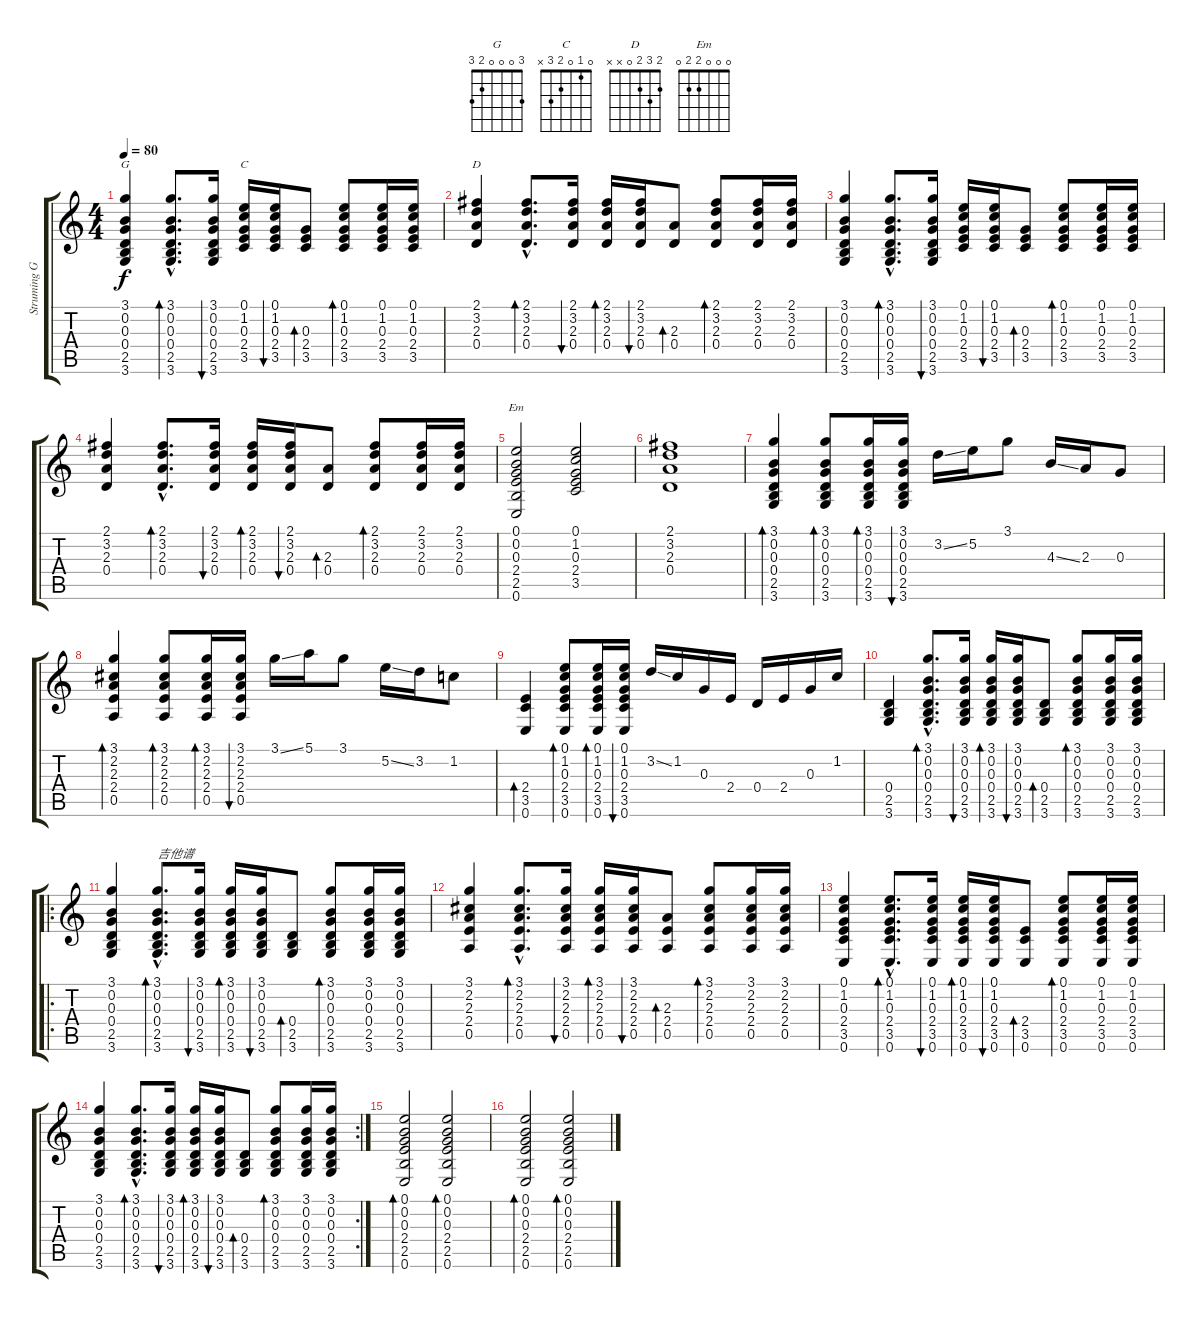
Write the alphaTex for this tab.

\track ("Struming Guitar" "Struming G") {instrument acousticguitarsteel}
\staff {score tabs}
\tuning (E4 B3 G3 D3 A2 E2) {hide}
\chord ("G" 3 0 0 0 2 3)
\chord ("C" 0 1 0 2 3 x)
\chord ("D" 2 3 2 0 x x)
\chord ("Em" 0 0 0 2 2 0)
\ts (4 4)
\tempo 80
\clef g2
\ks c
(3.1 0.2 0.3 0.4 2.5 3.6).4{ch "G" dy f} (3.1{hac} 0.2{hac} 0.3{hac} 0.4{hac} 2.5{hac} 3.6{hac}).8{d bd 30} (3.1 0.2 0.3 0.4 2.5 3.6).16{bu 30} (0.1 1.2 0.3 2.4 3.5).16{ch "C"} (0.1 1.2 0.3 2.4 3.5).16{bu 30} (0.3 2.4 3.5).8{bd 30} (0.1 1.2 0.3 2.4 3.5).8{bd 30} (0.1 1.2 0.3 2.4 3.5).16 (0.1 1.2 0.3 2.4 3.5).16 |
(2.1 3.2 2.3 0.4).4{ch "D"} (2.1{hac} 3.2{hac} 2.3{hac} 0.4{hac}).8{d bd 30} (2.1 3.2 2.3 0.4).16{bu 30} (2.1 3.2 2.3 0.4).16{bd 30} (2.1 3.2 2.3 0.4).16{bu 30} (2.3 0.4).8{bd 30} (2.1 3.2 2.3 0.4).8{bd 30} (2.1 3.2 2.3 0.4).16 (2.1 3.2 2.3 0.4).16 |
(3.1 0.2 0.3 0.4 2.5 3.6).4 (3.1{hac} 0.2{hac} 0.3{hac} 0.4{hac} 2.5{hac} 3.6{hac}).8{d bd 30} (3.1 0.2 0.3 0.4 2.5 3.6).16{bu 30} (0.1 1.2 0.3 2.4 3.5).16 (0.1 1.2 0.3 2.4 3.5).16{bu 30} (0.3 2.4 3.5).8{bd 30} (0.1 1.2 0.3 2.4 3.5).8{bd 30} (0.1 1.2 0.3 2.4 3.5).16 (0.1 1.2 0.3 2.4 3.5).16 |
(2.1 3.2 2.3 0.4).4 (2.1{hac} 3.2{hac} 2.3{hac} 0.4{hac}).8{d bd 30} (2.1 3.2 2.3 0.4).16{bu 30} (2.1 3.2 2.3 0.4).16{bd 30} (2.1 3.2 2.3 0.4).16{bu 30} (2.3 0.4).8{bd 30} (2.1 3.2 2.3 0.4).8{bd 30} (2.1 3.2 2.3 0.4).16 (2.1 3.2 2.3 0.4).16 |
(0.1 0.2 0.3 2.4 2.5 0.6).2{ch "Em"} (0.1 1.2 0.3 2.4 3.5).2 |
(2.1 3.2 2.3 0.4).1 |
(3.1 0.2 0.3 0.4 2.5 3.6).4{bd 120} (3.1 0.2 0.3 0.4 2.5 3.6).8{bd 60} (3.1 0.2 0.3 0.4 2.5 3.6).16{bd 60} (3.1 0.2 0.3 0.4 2.5 3.6).16{bu 60} 3.2{ss}.16 5.2.16 3.1.8 4.3{ss}.16 2.3.16 0.3.8 |
(3.1 2.2 2.3 2.4 0.5).4{bd 120} (3.1 2.2 2.3 2.4 0.5).8{bd 60} (3.1 2.2 2.3 2.4 0.5).16{bd 60} (3.1 2.2 2.3 2.4 0.5).16{bu 60} 3.1{ss}.16 5.1.16 3.1.8 5.2{ss}.16 3.2.16 1.2.8 |
(2.4 3.5 0.6).4{bd 60} (0.1 1.2 0.3 2.4 3.5 0.6).8{bd 60} (0.1 1.2 0.3 2.4 3.5 0.6).16{bd 60} (0.1 1.2 0.3 2.4 3.5 0.6).16{bu 60} 3.2{ss}.16 1.2.16 0.3.16 2.4.16 0.4.16 2.4.16 0.3.16 1.2.16 |
(0.4 2.5 3.6).4 (3.1{hac} 0.2{hac} 0.3{hac} 0.4{hac} 2.5{hac} 3.6{hac}).8{d bd 30} (3.1 0.2 0.3 0.4 2.5 3.6).16{bu 30} (3.1 0.2 0.3 0.4 2.5 3.6).16{bd 30} (3.1 0.2 0.3 0.4 2.5 3.6).16{bu 30} (0.4 2.5 3.6).8{bd 30} (3.1 0.2 0.3 0.4 2.5 3.6).8{bd 30} (3.1 0.2 0.3 0.4 2.5 3.6).16 (3.1 0.2 0.3 0.4 2.5 3.6).16 |
\ro
(3.1 0.2 0.3 0.4 2.5 3.6).4 (3.1{hac} 0.2{hac} 0.3{hac} 0.4{hac} 2.5{hac} 3.6{hac}).8{d bd 30 txt "吉他谱"} (3.1 0.2 0.3 0.4 2.5 3.6).16{bu 30} (3.1 0.2 0.3 0.4 2.5 3.6).16{bd 30} (3.1 0.2 0.3 0.4 2.5 3.6).16{bu 30} (0.4 2.5 3.6).8{bd 30} (3.1 0.2 0.3 0.4 2.5 3.6).8{bd 30} (3.1 0.2 0.3 0.4 2.5 3.6).16 (3.1 0.2 0.3 0.4 2.5 3.6).16 |
(3.1 2.2 2.3 2.4 0.5).4 (3.1{hac} 2.2{hac} 2.3{hac} 2.4{hac} 0.5{hac}).8{d bd 30} (3.1 2.2 2.3 2.4 0.5).16{bu 30} (3.1 2.2 2.3 2.4 0.5).16{bd 30} (3.1 2.2 2.3 2.4 0.5).16{bu 30} (2.3 2.4 0.5).8{bd 30} (3.1 2.2 2.3 2.4 0.5).8{bd 30} (3.1 2.2 2.3 2.4 0.5).16 (3.1 2.2 2.3 2.4 0.5).16 |
(0.1 1.2 0.3 2.4 3.5 0.6).4 (0.1{hac} 1.2{hac} 0.3{hac} 2.4{hac} 3.5{hac} 0.6{hac}).8{d bd 30} (0.1 1.2 0.3 2.4 3.5 0.6).16{bu 30} (0.1 1.2 0.3 2.4 3.5 0.6).16{bd 30} (0.1 1.2 0.3 2.4 3.5 0.6).16{bu 30} (2.4 3.5 0.6).8{bd 30} (0.1 1.2 0.3 2.4 3.5 0.6).8{bd 30} (0.1 1.2 0.3 2.4 3.5 0.6).16 (0.1 1.2 0.3 2.4 3.5 0.6).16 |
\rc 2
(3.1 0.2 0.3 0.4 2.5 3.6).4 (3.1{hac} 0.2{hac} 0.3{hac} 0.4{hac} 2.5{hac} 3.6{hac}).8{d bd 30} (3.1 0.2 0.3 0.4 2.5 3.6).16{bu 30} (3.1 0.2 0.3 0.4 2.5 3.6).16{bd 30} (3.1 0.2 0.3 0.4 2.5 3.6).16{bu 30} (0.4 2.5 3.6).8{bd 30} (3.1 0.2 0.3 0.4 2.5 3.6).8{bd 30} (3.1 0.2 0.3 0.4 2.5 3.6).16 (3.1 0.2 0.3 0.4 2.5 3.6).16 |
(0.1 0.2 0.3 2.4 2.5 0.6).2{bd 120} (0.1 0.2 0.3 2.4 2.5 0.6).2{bd 120} |
(0.1 0.2 0.3 2.4 2.5 0.6).2{bd 120} (0.1 0.2 0.3 2.4 2.5 0.6).2{bd 120}
